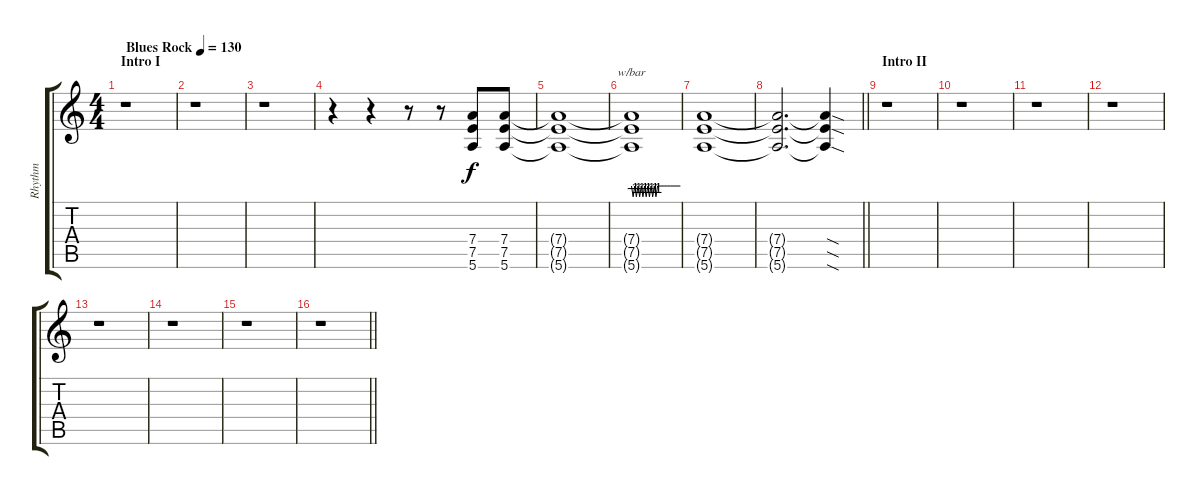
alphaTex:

\track ("Rhythm" "Rhythm") {instrument overdrivenguitar}
\staff {score tabs}
\tuning (E4 B3 G3 D3 A2 E2) {hide}
\ts (4 4)
\section ("" "Intro I")
\tempo (130 "Blues Rock")
\clef g2
\ks c
r.1{dy f instrument overdrivenguitar} |
r.1 |
r.1 |
r.4 r.4 r.8 r.8 (7.4 7.5 5.6).8 (7.4 7.5 5.6).8 |
(7.4{t} 7.5{t} 5.6{t}).1 |
(7.4{t} 7.5{t} 5.6{t}).1{tbe (custom default 0 0 2 -4 4 0 6 -4 8 0 10 -4 12 0 14 -4 16 0 18 -4 20 0 22 -4 24 0 26 -4 28 0 30 -4 32 0 36 0 40 0 44 0 48 0 52 0 56 0 60 0)} |
(7.4{t} 7.5{t} 5.6{t}).1 |
\barLineRight lightlight
(7.4{t} 7.5{t} 5.6{t}).2{d} (7.4{sod t} 7.5{sod t} 5.6{sod t}).4 |
\section ("" "Intro II")
r.1 |
r.1 |
r.1 |
r.1 |
r.1 |
r.1 |
r.1 |
\barLineRight lightlight
r.1
